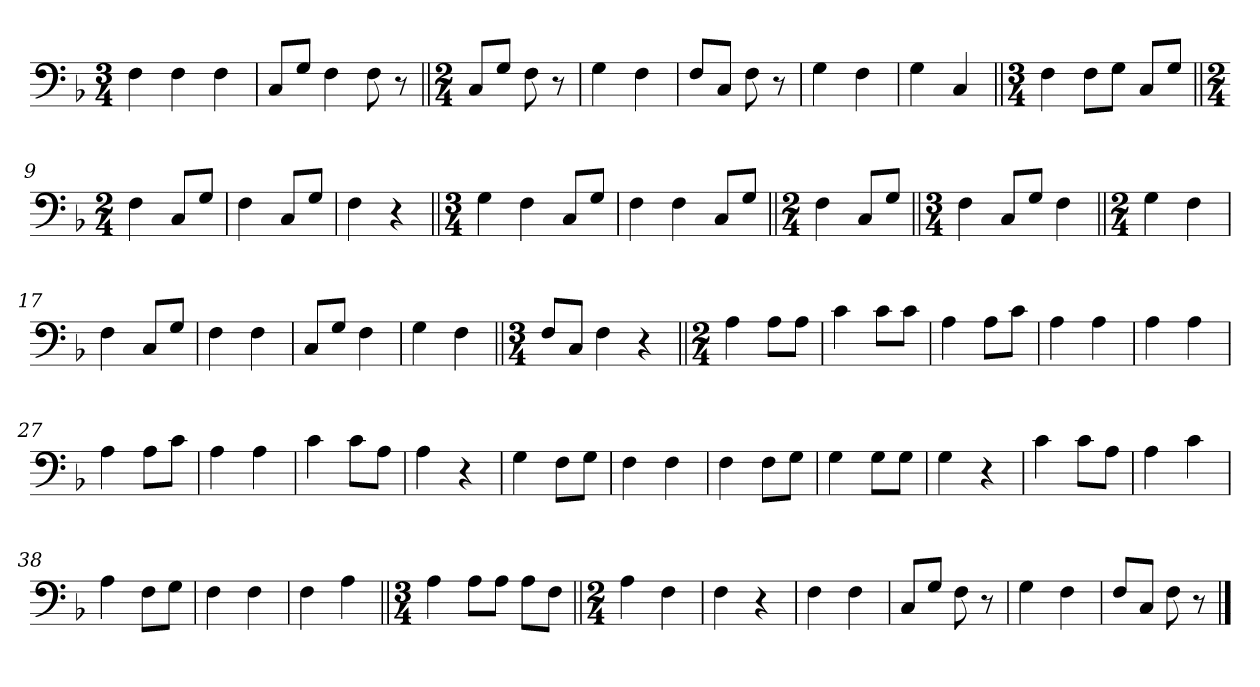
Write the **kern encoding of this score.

**kern
*part1
*staff1
*clefF4
*k[b-]
*M3/4
=1
4F\
4F\
4F\
=2
8C/L
8G/J
4F\
8F\
8r
=3||
*M2/4
8C/L
8G/J
8F\
8r
=4
4G\
4F\
=5
8F/L
8C/J
8F\
8r
=6
4G\
4F\
=7
4G\
4C/
=8||
*M3/4
4F\
8F\L
8G\J
8C/L
8G/J
=9||
*M2/4
4F\
8C/L
8G/J
=10
4F\
8C/L
8G/J
=11
4F\
4r
=12||
*M3/4
4G\
4F\
8C/L
8G/J
=13
4F\
4F\
8C/L
8G/J
=14||
*M2/4
4F\
8C/L
8G/J
=15||
*M3/4
4F\
8C/L
8G/J
4F\
=16||
*M2/4
4G\
4F\
=17
4F\
8C/L
8G/J
=18
4F\
4F\
=19
8C/L
8G/J
4F\
=20
4G\
4F\
=21||
*M3/4
8F/L
8C/J
4F\
4r
=22||
*M2/4
4A\
8A\L
8A\J
=23
4c\
8c\L
8c\J
=24
4A\
8A\L
8c\J
=25
4A\
4A\
=26
4A\
4A\
=27
4A\
8A\L
8c\J
=28
4A\
4A\
=29
4c\
8c\L
8A\J
=30
4A\
4r
=31
4G\
8F\L
8G\J
=32
4F\
4F\
=33
4F\
8F\L
8G\J
=34
4G\
8G\L
8G\J
=35
4G\
4r
=36
4c\
8c\L
8A\J
=37
4A\
4c\
=38
4A\
8F\L
8G\J
=39
4F\
4F\
=40
4F\
4A\
=41||
*M3/4
4A\
8A\L
8A\J
8A\L
8F\J
=42||
*M2/4
4A\
4F\
=43
4F\
4r
=44
4F\
4F\
=45
8C/L
8G/J
8F\
8r
=46
4G\
4F\
=47
8F/L
8C/J
8F\
8r
==
*-
